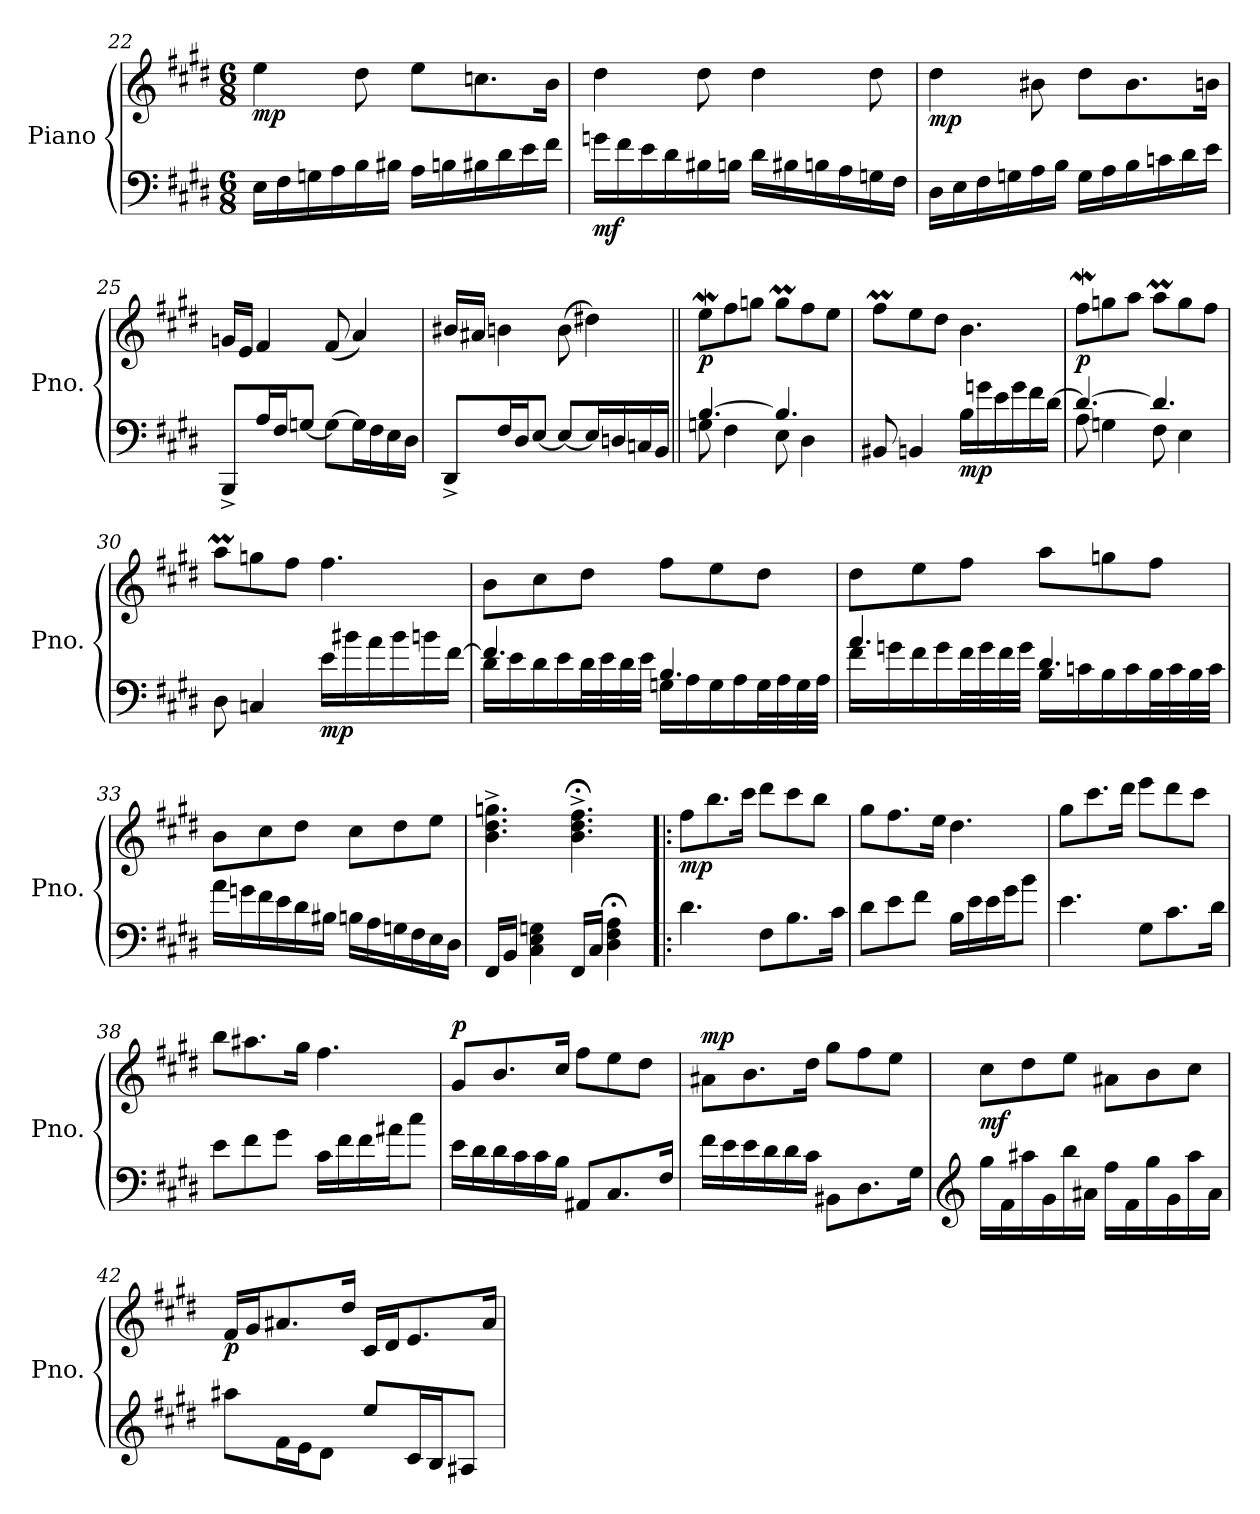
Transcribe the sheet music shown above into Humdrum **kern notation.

**kern	**kern	**dynam
*part1	*part1	*part1
*staff2	*staff1	*staff1/2
*I"Piano	*	*
*I'Pno.	*	*
!!LO:LB:g=z
*clefF4	*clefG2	*
*k[f#c#g#d#]	*k[f#c#g#d#]	*
*M6/8	*M6/8	*
=22	=22	=22
!	!	!LO:DY:b
16E\LL	4ee\	mp
16F#\	.	.
16Gn\	.	.
16A\	.	.
16B\	8dd#\	.
16B#X\JJ	.	.
16A\LL	8ee\L	.
16Bn\	.	.
16B#X\	8.ccn\	.
16d#\	.	.
16e\	.	.
16f#\JJ	16b\Jk	.
=23	=23	=23
!	!	!LO:DY:b=2
16gn\LL	4dd#\	mf
16f#\	.	.
16e\	.	.
16d#\	.	.
16B#X\	8dd#\	.
16Bn\JJ	.	.
16d#\LL	4dd#\	.
16B#X\	.	.
16Bn\	.	.
16A\	.	.
16Gn\	8dd#\	.
16F#\JJ	.	.
!!LO:LB:g=z
=24	=24	=24
!	!	!LO:DY:b
16D#\LL	4dd#\	mp
16E\	.	.
16F#\	.	.
16Gn\	.	.
16A\	8b#X\	.
16B\JJ	.	.
16G\LL	8dd#\L	.
16A\	.	.
16B\	8.b#\	.
16cn\	.	.
16d#\	.	.
16e\JJ	16bn\Jk	.
=25	=25	=25
8BBB^/L	16gn/LL	.
.	16e/JJ	.
16A/L	4f#/	.
16F#/J	.	.
[8Gn/J	.	.
8G\L_	(8f#/	.
16G\L]	4a/)	.
16F#\	.	.
16E\	.	.
16D#\JJ	.	.
=26	=26	=26
8DD#^/L	16b#X/LL	.
.	16a#X/JJ	.
16F#/L	4bn\	.
16D#/J	.	.
[8E/J	.	.
8E/L_	(8b\	.
16E/L]	4dd#X\)	.
16Dn/	.	.
16Cn/	.	.
16BB/JJ	.	.
!!LO:LB:g=z
=27||	=27||	=27||
*^	*	*
!	!	!	!LO:DY:b
[4.B/	8Gn\	8eew\L	p
.	4F#\	8ff#\	.
.	.	8ggn\J	.
4.B/]	8E\	8ggM\L	.
.	4D#\	8ff#\	.
.	.	8ee\J	.
*v	*v	*	*
=28	=28	=28
8BB#X/	8ff#M\L	.
4BBn/	8ee\	.
.	8dd#\J	.
!	!	!LO:DY:b=2
16B\LL	4.b\	mp
16gn\	.	.
16e\	.	.
16g\	.	.
16f#\	.	.
[16d#\JJ	.	.
=29	=29	=29
*^	*	*
!	!	!	!LO:DY:b
4.d#/_	8A\	8ff#W\L	p
.	4Gn\	8ggn\	.
.	.	8aa\J	.
4.d#/]	8F#\	8aaM\L	.
.	4E\	8gg\	.
.	.	8ff#\J	.
*v	*v	*	*
=30	=30	=30
8D#\	8aaM\L	.
4Cn/	8ggn\	.
.	8ff#\J	.
!	!	!LO:DY:b=2
16e\LL	4.ff#\	mp
16b#X\	.	.
16a\	.	.
16b#\	.	.
16bn\	.	.
[16f#\JJ	.	.
!!LO:LB:g=z
=31	=31	=31
*^	*	*
4.f#/]	16d#\LL	8b\L	.
.	16e\	.	.
.	16d#\	8cc#\	.
.	16e\	.	.
.	32d#\L	8dd#\J	.
.	32e\	.	.
.	32d#\	.	.
.	32e\JJJ	.	.
4.B/	16Gn\LL	8ff#\L	.
.	16A\	.	.
.	16G\	8ee\	.
.	16A\	.	.
.	32G\L	8dd#\J	.
.	32A\	.	.
.	32G\	.	.
.	32A\JJJ	.	.
=32	=32	=32	=32
4.a/	16f#\LL	8dd#\L	.
.	16gn\	.	.
.	16f#\	8ee\	.
.	16g\	.	.
.	32f#\L	8ff#\J	.
.	32g\	.	.
.	32f#\	.	.
.	32g\JJJ	.	.
4.d#/	16B\LL	8aa\L	.
.	16cn\	.	.
.	16B\	8ggn\	.
.	16c\	.	.
.	32B\L	8ff#\J	.
.	32c\	.	.
.	32B\	.	.
.	32c\JJJ	.	.
*v	*v	*	*
!!LO:PB:g=z
=33	=33	=33
16a\LL	8b\L	.
16gn\	.	.
16f#\	8cc#\	.
16e\	.	.
16d#\	8dd#\J	.
16B#X\JJ	.	.
16Bn\LL	8cc#\L	.
16A\	.	.
16Gn\	8dd#\	.
16F#\	.	.
16E\	8ee\J	.
16D#\JJ	.	.
=34	=34	=34
16FF#/LL	4.b\^ 4.dd#\^ 4.ggn\^	.
16BB/JJ	.	.
4C#\ 4E\ 4Gn\	.	.
16FF#/LL	4.b\;<^ 4.dd#\;<^ 4.ff#\;<^	.
16C#/JJ	.	.
4D#\;< 4F#\;< 4A\;<	.	.
=35!|:	=35!|:	=35!|:
*	*MM105	*
!	!	!LO:DY:b
4.d#\	8ff#\L	mp
.	8.bb\	.
.	16ccc#\Jk	.
8F#\L	8ddd#\L	.
8.B\	8ccc#\	.
.	8bb\J	.
16c#\Jk	.	.
!!LO:LB:g=z
=36	=36	=36
8d#\L	8gg#\L	.
8e\	8.ff#\	.
8f#\J	.	.
.	16ee\Jk	.
16B\LL	4.dd#\	.
16e\	.	.
16e\	.	.
16g#\J	.	.
8b\J	.	.
=37	=37	=37
4.e\	8gg#\L	.
.	8.ccc#\	.
.	16ddd#\Jk	.
8G#\L	8eee\L	.
8.c#\	8ddd#\	.
.	8ccc#\J	.
16d#\Jk	.	.
=38	=38	=38
8e\L	8bb\L	.
8f#\	8.aa#X\	.
8g#\J	.	.
.	16gg#\Jk	.
16c#\LL	4.ff#\	.
16f#\	.	.
16f#\	.	.
16a#X\J	.	.
8cc#\J	.	.
!!LO:LB:g=z
=39	=39	=39
!	!	!LO:DY:a
16e\LL	8g#/L	p
16d#\	.	.
16d#\	8.b/	.
16c#\	.	.
16c#\	.	.
16B\JJ	16cc#/Jk	.
8AA#X/L	8ff#\L	.
8.C#/	8ee\	.
.	8dd#\J	.
16F#/Jk	.	.
=40	=40	=40
!	!	!LO:DY:a
16f#\LL	8a#X\L	mp
16e\	.	.
16e\	8.b\	.
16d#\	.	.
16d#\	.	.
16c#\JJ	16dd#\Jk	.
8BB#X\L	8gg#\L	.
8.D#\	8ff#\	.
.	8ee\J	.
16G#\Jk	.	.
=41	=41	=41
*clefG2	*	*
!	!	!LO:DY:b
16gg#\LL	8cc#\L	mf
16f#\	.	.
16aa#X\	8dd#\	.
16g#\	.	.
16bb\	8ee\J	.
16a#X\JJ	.	.
16ff#\LL	8a#X\L	.
16f#\	.	.
16gg#\	8b\	.
16g#\	.	.
16aa#\	8cc#\J	.
16a#\JJ	.	.
!!LO:LB:g=z
=42	=42	=42
!	!	!LO:DY:b
8aa#X\L	16f#/LL	p
.	16g#/J	.
16f#\L	8.a#X/	.
16e\J	.	.
8d#\J	.	.
.	16dd#/Jk	.
8ee/L	16c#/LL	.
.	16d#/J	.
16c#/L	8.e/	.
16B/J	.	.
8A#X/J	.	.
.	16a#/Jk	.
=	=	=
*-	*-	*-
